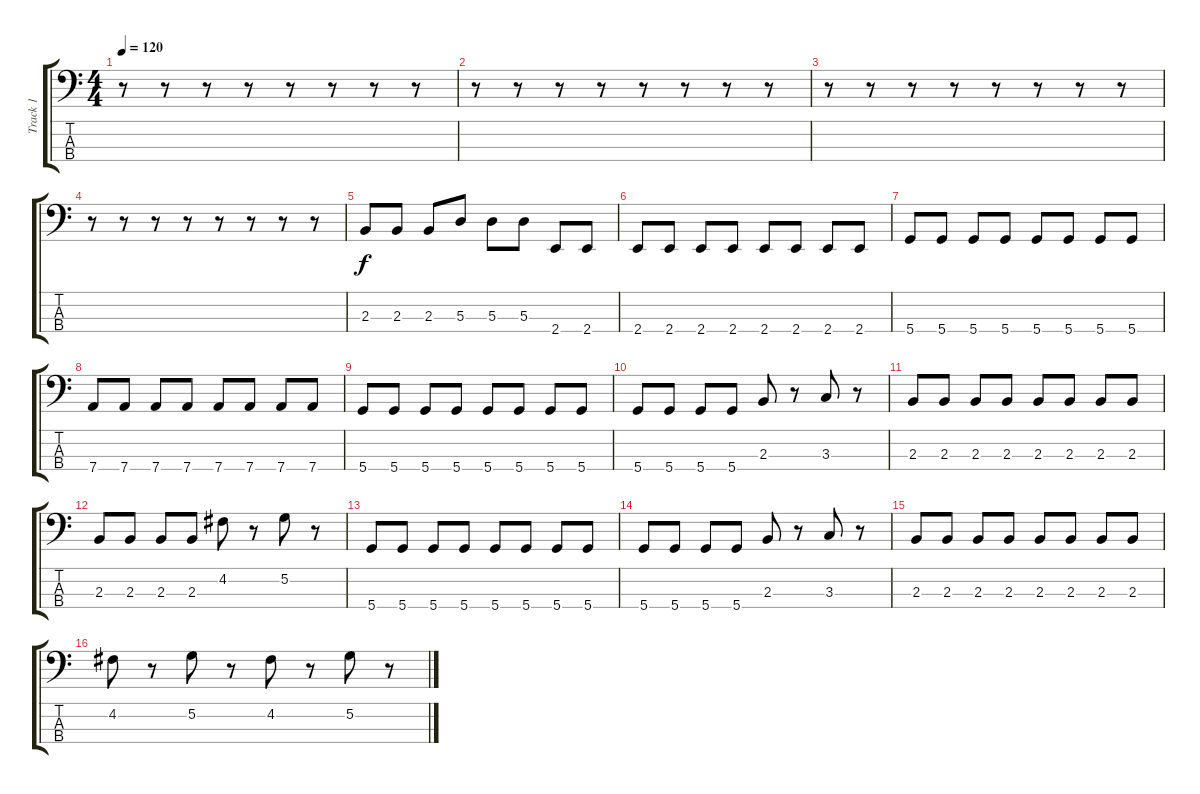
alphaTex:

\track ("Track 1" "Track 1") {instrument electricbassfinger}
\staff {score tabs}
\tuning (G2 D2 A1 D1) {hide}
\ts (4 4)
\tempo 120
\clef f4
\ks c
r.8{dy f} r.8 r.8 r.8 r.8 r.8 r.8 r.8 |
r.8 r.8 r.8 r.8 r.8 r.8 r.8 r.8 |
r.8 r.8 r.8 r.8 r.8 r.8 r.8 r.8 |
r.8 r.8 r.8 r.8 r.8 r.8 r.8 r.8 |
2.3.8 2.3.8 2.3.8 5.3.8 5.3.8 5.3.8 2.4.8 2.4.8 |
2.4.8 2.4.8 2.4.8 2.4.8 2.4.8 2.4.8 2.4.8 2.4.8 |
5.4.8 5.4.8 5.4.8 5.4.8 5.4.8 5.4.8 5.4.8 5.4.8 |
7.4.8 7.4.8 7.4.8 7.4.8 7.4.8 7.4.8 7.4.8 7.4.8 |
5.4.8 5.4.8 5.4.8 5.4.8 5.4.8 5.4.8 5.4.8 5.4.8 |
5.4.8 5.4.8 5.4.8 5.4.8 2.3.8 r.8 3.3.8 r.8 |
2.3.8 2.3.8 2.3.8 2.3.8 2.3.8 2.3.8 2.3.8 2.3.8 |
2.3.8 2.3.8 2.3.8 2.3.8 4.2.8 r.8 5.2.8 r.8 |
5.4.8 5.4.8 5.4.8 5.4.8 5.4.8 5.4.8 5.4.8 5.4.8 |
5.4.8 5.4.8 5.4.8 5.4.8 2.3.8 r.8 3.3.8 r.8 |
2.3.8 2.3.8 2.3.8 2.3.8 2.3.8 2.3.8 2.3.8 2.3.8 |
4.2.8 r.8 5.2.8 r.8 4.2.8 r.8 5.2.8 r.8
